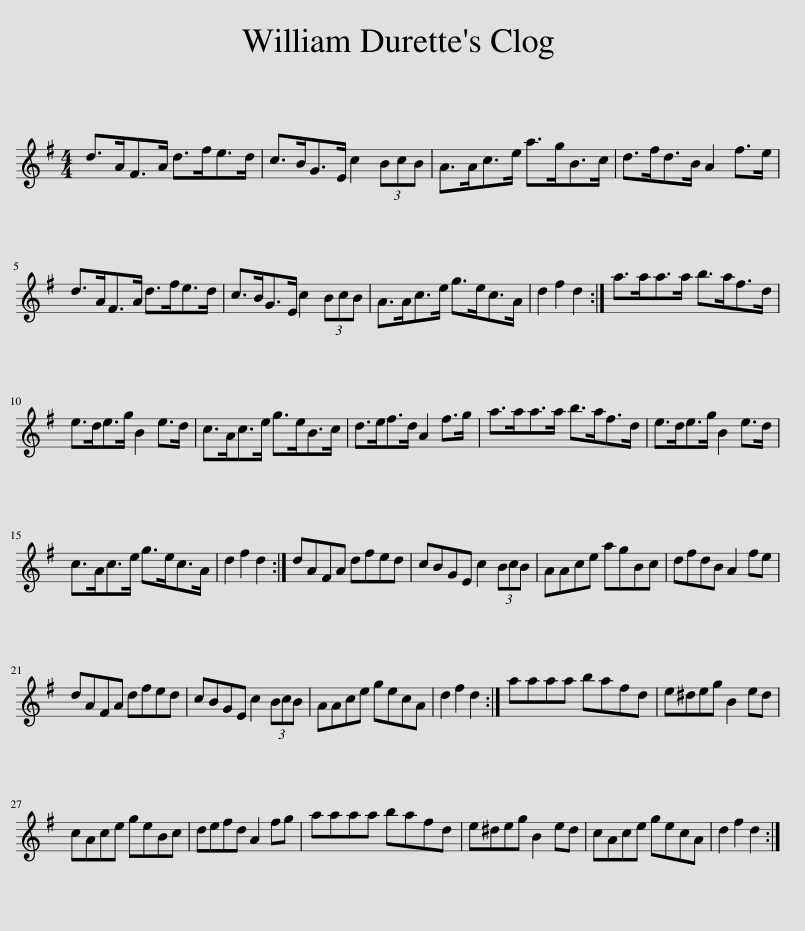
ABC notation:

X:1
L:1/8
M:4/4
I:linebreak $
K:G
V:1 treble
V:1
 d>AF>A d>fe>d | c>BG>E c2 (3BcB | A>Ac>e a>gB>c | d>fd>B A2 f>e |$ d>AF>A d>fe>d | %5
 c>BG>E c2 (3BcB | A>Ac>e g>ec>A | d2 f2 d2 :| a>aa>a b>af>d |$ e>de>g B2 e>d | %10
 c>Ac>e g>eB>c | d>ef>d A2 f>g | a>aa>a b>af>d | e>de>g B2 e>d |$ c>Ac>e g>ec>A | %15
 d2 f2 d2 :| dAFA dfed | cBGE c2 (3BcB | AAce agBc | dfdB A2 fe |$ %20
 dAFA dfed | cBGE c2 (3BcB | AAce gecA | d2 f2 d2 :| aaaa bafd | %25
 e^deg B2 ed |$ cAce geBc | defd A2 fg | aaaa bafd | e^deg B2 ed | %30
 cAce gecA | d2 f2 d2 :| %32
